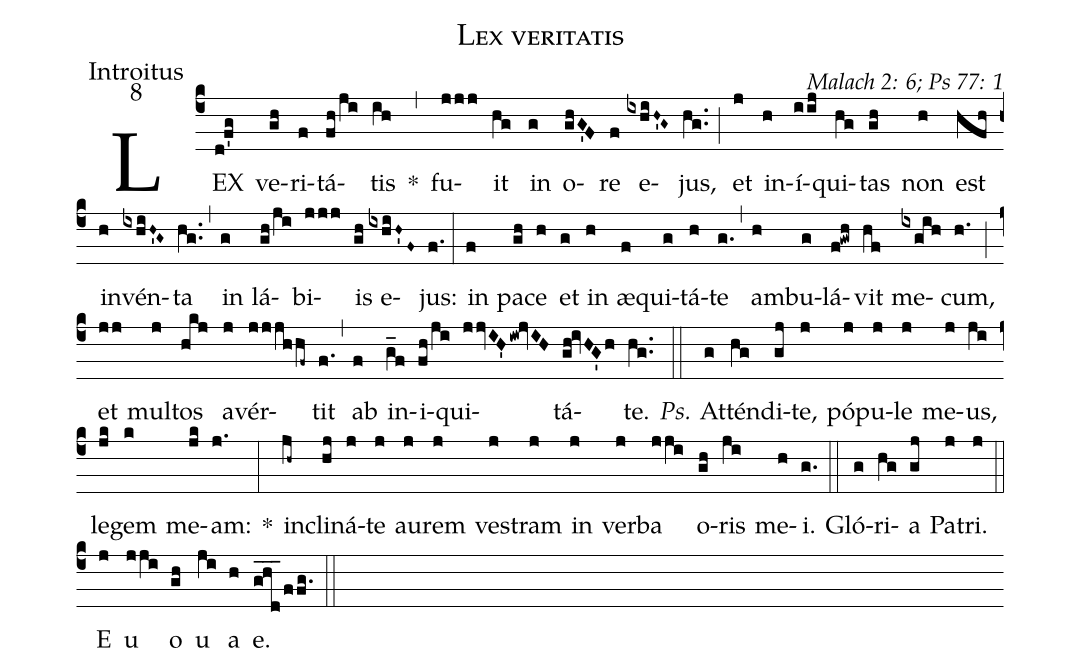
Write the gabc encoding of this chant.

name: Lex veritatis;
office-part: Introitus;
mode: 8;
commentary: Malach 2: 6; Ps 77: 1;
%%
(c4) LEX(d!f'g) ve(gh)ri(f)tá(fh/ji)tis(ih) *(,) fu(jjj)it(hg) in(g) o(ghG'F)re(f) e(ixhiH~'G~)jus,(hg..) (;) et(j) in(h)í(iij)qui(hg)tas(gh) non(h) est(hfh) in(h)vén(ixhiH~'G~)ta(hg..) (,) in(g) lá(gh/ji)bi(jjj)is(gh) e(ixhiH~'F~)jus:(f.) (:)
in(f) pa(gh)ce(h) et(g) in(h) æ(f)qui(g)tá(h)te(g.) (,) am(h)bu(g)lá(f!gwh)vit(hf) me(ixgih)cum,(h.) (;) et(jj) mul(j)tos(hkj) a(j)vér(jjjhhf~)tit(f.) (,) ab(f) in(g_f)i(fh/ji)qui(jjvIH'iw!jvIH)tá(gh!ivHG'h)te.(hg..) (::)
<i>Ps.</i> At(g)tén(hg)di(gj)te,(j) pó(j)pu(j)le(j) me(j)us,(ji) le(jk)gem(k) me(jk)am:(j.) *(:)
in(jh~)cli(hj)ná(j)te(j) au(j)rem(j) ves(j)tram(j) in(j) ver(j)ba(jji) o(gh)ris(ji) me(h)i.(g.) (::)
Gló(g)ri(hg)a(gj) Pa(j)tri.(j) (::)
<eu>E(j) u(jji) o(gh) u(ji) a(h) e.</eu>(ghd___/ffg.) (::)
